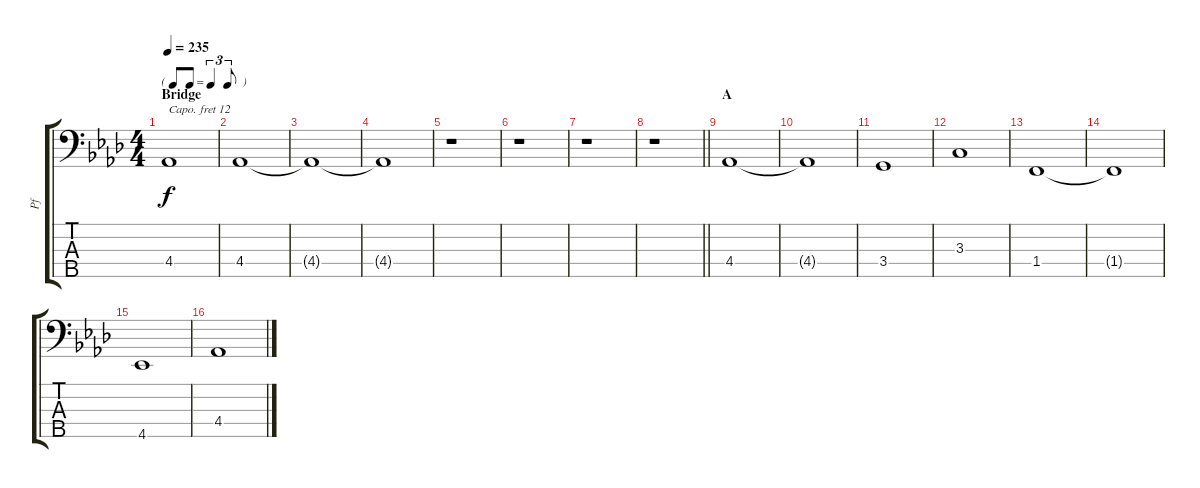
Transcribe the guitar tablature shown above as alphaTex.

\track ("Pf" "Pf") {instrument electricgrandpiano}
\staff {score tabs}
\capo 12
\tuning (G2 D2 A1 E1 B0) {hide}
\ts (4 4)
\tf triplet8th
\section ("" "Bridge")
\tempo 235
\clef f4
\ks ab
4.4.1{dy f} |
4.4.1 |
4.4{t}.1 |
4.4{t}.1 |
r.1 |
r.1 |
r.1 |
\barLineRight lightlight
r.1 |
\section ("" "A")
4.4.1 |
4.4{t}.1 |
3.4.1 |
3.3.1 |
1.4.1 |
1.4{t}.1 |
4.5.1 |
4.4.1
